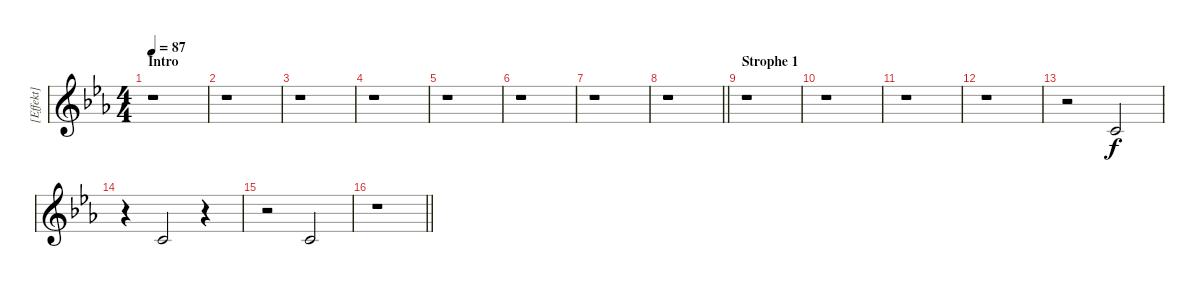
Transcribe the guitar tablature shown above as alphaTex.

\track ("[Effekt]" "[Effekt]") {instrument synthstrings1}
\staff {score}
\tuning (E4 B3 G3 D3 A2 E2) {hide}
\ts (4 4)
\section ("" "Intro")
\tempo 87
\clef g2
\ks cminor
r.1{dy f instrument synthstrings1} |
r.1 |
r.1 |
r.1 |
r.1 |
r.1 |
r.1 |
\barLineRight lightlight
r.1 |
\section ("" "Strophe 1")
r.1 |
r.1 |
r.1 |
r.1 |
r.2 15.5.2{volume 6} |
r.4{volume 12} 15.5.2{volume 6} r.4 |
r.2{volume 12} 15.5.2{volume 6} |
\barLineRight lightlight
r.1
